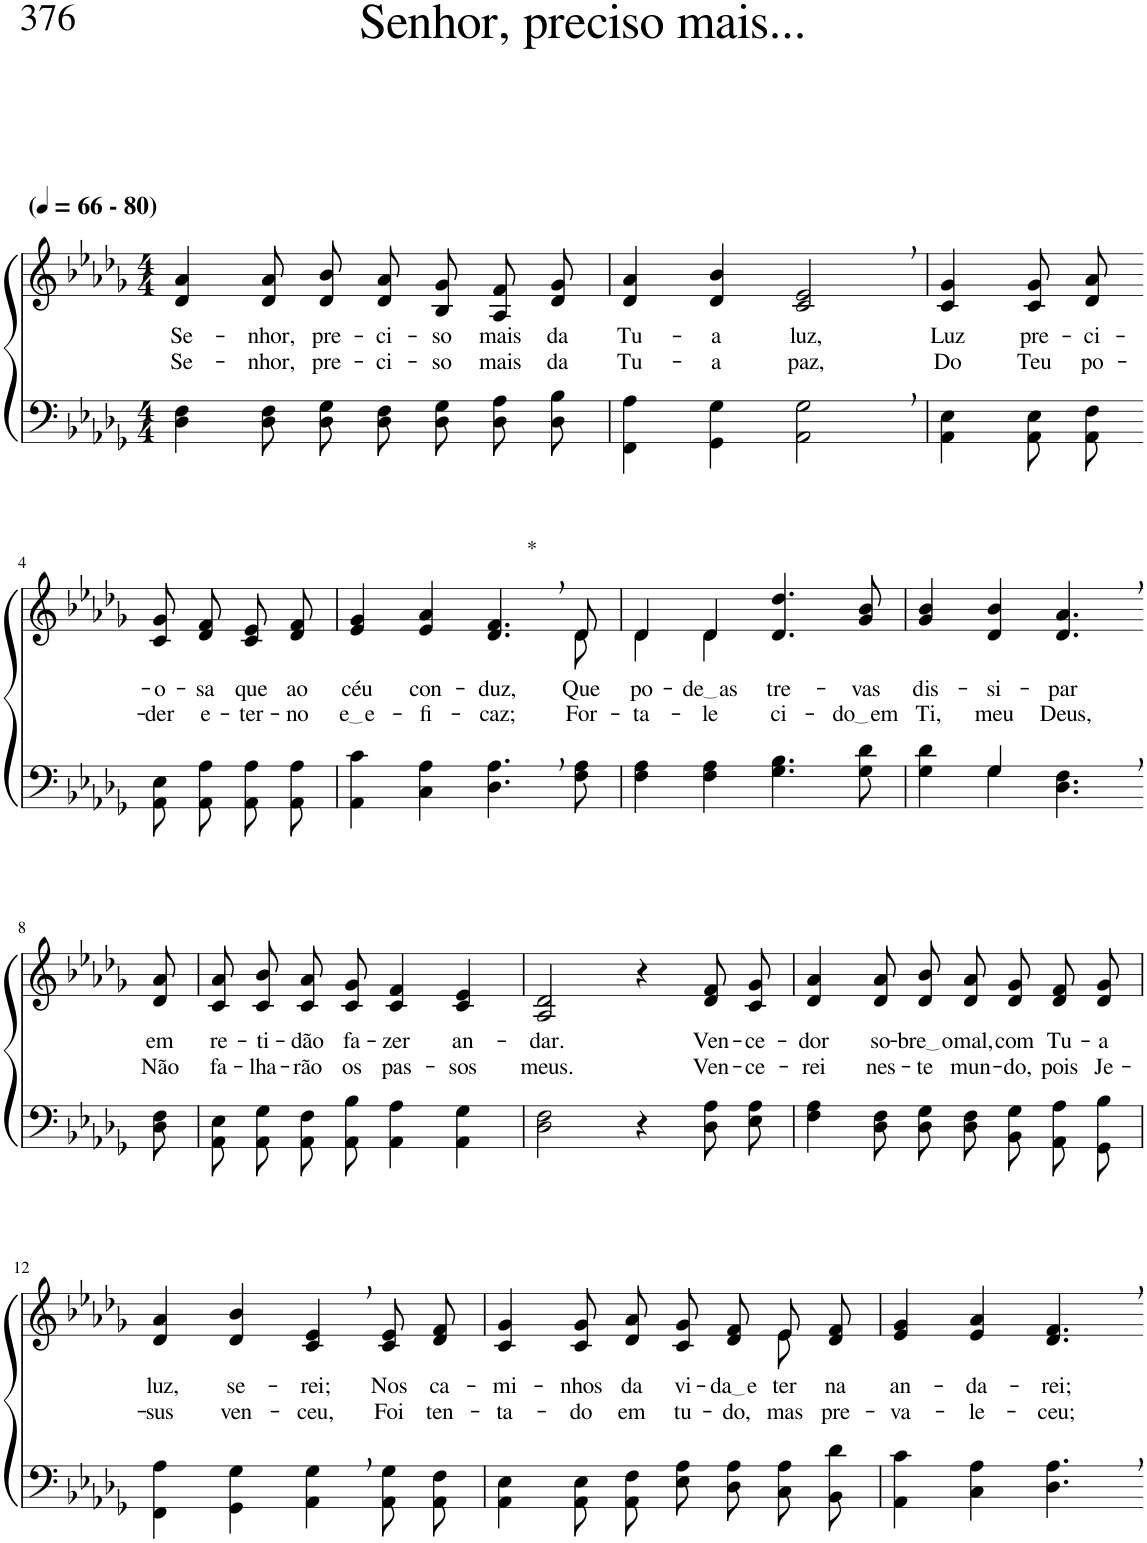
**kern	**kern	**text	**text
*part2	*part1	*part1	*part1
*staff2	*staff1	*staff1	*staff1
*I"Parte III e IV	*I"Parte I e II	*	*
*clefF4	*clefG2	*	*
*Trd-1c-2	*Trd-1c-2	*	*
*k[b-e-a-d-g-]	*k[b-e-a-d-g-]	*	*
*M4/4	*M4/4	*	*
*MM66	*MM66	*	*
=1	=1	=1	=1
!	!LO:TX:a:B:t=(	!	!
!	!LO:TX:a:B:t=- 80)	!	!
!	!	!LO:LY:b	!LO:LY:b
4D-\ 4F\	4d-/ 4a-/	Se-	Se-
!	!	!LO:LY:b	!LO:LY:b
8D-\ 8F\L	8d-/ 8a-/L	-nhor,	-nhor,
!	!	!LO:LY:b	!LO:LY:b
8D-\ 8G-\J	8d-/ 8b-/J	pre-	pre-
!	!	!LO:LY:b	!LO:LY:b
8D-\ 8F\L	8d-/ 8a-/L	-ci-	-ci-
!	!	!LO:LY:b	!LO:LY:b
8D-\ 8G-\J	8B-/ 8g-/J	-so	-so
!	!	!LO:LY:b	!LO:LY:b
8D-\ 8A-\L	8A-/ 8f/L	mais	mais
!	!	!LO:LY:b	!LO:LY:b
8D-\ 8B-\J	8d-/ 8g-/J	da	da
=2	=2	=2	=2
!	!	!LO:LY:b	!LO:LY:b
4FF\ 4A-\	4d-/ 4a-/	Tu-	Tu-
!	!	!LO:LY:b	!LO:LY:b
4GG-\ 4G-\	4d-/ 4b-/	-a	-a
!	!	!LO:LY:b	!LO:LY:b
2AA-\, 2G-\,	2c/, 2e-/,	luz,	paz,
=3	=3	=3	=3
!	!	!LO:LY:b	!LO:LY:b
4AA-\ 4E-\	4c/ 4g-/	Luz	Do
!	!	!LO:LY:b	!LO:LY:b
8AA-/ 8E-/L	8c/ 8g-/L	pre-	Teu
!	!	!LO:LY:b	!LO:LY:b
8AA-/ 8F/J	8d-/ 8a-/J	-ci-	po-
!!LO:LB:g=z
=4-	=4-	=4-	=4-
!	!	!LO:LY:b	!LO:LY:b
8AA-\ 8E-\L	8c/ 8g-/L	-o-	-der
!	!	!LO:LY:b	!LO:LY:b
8AA-\ 8A-\J	8d-/ 8f/J	-sa	e-
!	!	!LO:LY:b	!LO:LY:b
8AA-\ 8A-\L	8c/ 8e-/L	que	-ter-
!	!	!LO:LY:b	!LO:LY:b
8AA-\ 8A-\J	8d-/ 8f/J	ao	-no
=5	=5	=5	=5
!	!	!LO:LY:b	!LO:LY:b
*	*^	*	*
4AA-\ 4c\	4e-/ 4g-/	2..ryy	céu	e e
!	!	!	!LO:LY:b	!LO:LY:b
4C\ 4A-\	4e-/ 4a-/	.	con-	-fi-
!	!LO:TX:a:t=*	!	!	!
!	!	!	!LO:LY:b	!LO:LY:b
4.D-\, 4.A-\,	4.d-/, 4.f/,	.	-duz,	-caz;
!	!	!	!LO:LY:b	!LO:LY:b
8F\ 8A-\	8d-/	8d-\	Que	For-
=6	=6	=6	=6	=6
!	!	!	!LO:LY:b	!LO:LY:b
4F\ 4A-\	4d-/	4d-\	po-	-ta-
!	!	!	!LO:LY:b	!LO:LY:b
4F\ 4A-\	4d-/	4d-\	de as	-le-
!	!	!	!LO:LY:b	!LO:LY:b
4.G-\ 4.B-\	4.d-/ 4.dd-/	2ryy	tre-	-ci-
!	!	!	!LO:LY:b	!LO:LY:b
8G-\ 8d-\	8g-/ 8b-/	.	-vas	do em
*	*v	*v	*	*
=7	=7	=7	=7
*^	*	*	*
!	!	!	!LO:LY:b	!LO:LY:b
4ryy	4G-\ 4d-\	4g-/ 4b-/	dis-	Ti,
!	!	!	!LO:LY:b	!LO:LY:b
4G-/	4G-\	4d-/ 4b-/	-si-	meu
!	!	!	!LO:LY:b	!LO:LY:b
4.ryy	4.D-\ 4.F\	4.d-/, 4.a-/,	-par	Deus,
!!LO:LB:g=z
=8-	=8-	=8-	=8-	=8-
!	!	!	!LO:LY:b	!LO:LY:b
*v	*v	*	*	*
8D-\ 8F\	8d-/ 8a-/	em	Não
=9	=9	=9	=9
!	!	!LO:LY:b	!LO:LY:b
8AA-\ 8E-\L	8c/ 8a-/L	re-	fa-
!	!	!LO:LY:b	!LO:LY:b
8AA-\ 8G-\J	8c/ 8b-/J	-ti-	-lha-
!	!	!LO:LY:b	!LO:LY:b
8AA-\ 8F\L	8c/ 8a-/L	-dão	-rão
!	!	!LO:LY:b	!LO:LY:b
8AA-\ 8B-\J	8c/ 8g-/J	fa-	os
!	!	!LO:LY:b	!LO:LY:b
4AA-\ 4A-\	4c/ 4f/	-zer	pas-
!	!	!LO:LY:b	!LO:LY:b
4AA-\ 4G-\	4c/ 4e-/	an-	-sos
=10	=10	=10	=10
!	!	!LO:LY:b	!LO:LY:b
2D-\ 2F\	2A-/ 2d-/	-dar.	meus.
4r	4r	.	.
!	!	!LO:LY:b	!LO:LY:b
8D-\ 8A-\L	8d-/ 8f/L	Ven-	Ven-
!	!	!LO:LY:b	!LO:LY:b
8E-\ 8A-\J	8c/ 8g-/J	-ce-	-ce-
=11	=11	=11	=11
!	!	!LO:LY:b	!LO:LY:b
4F\ 4A-\	4d-/ 4a-/	-dor	-rei
!	!	!LO:LY:b	!LO:LY:b
8D-\ 8F\L	8d-/ 8a-/L	so-	nes-
!	!	!LO:LY:b	!LO:LY:b
8D-\ 8G-\J	8d-/ 8b-/J	bre o	-te
!	!	!LO:LY:b	!LO:LY:b
8D-\ 8F\L	8d-/ 8a-/L	mal,	mun-
!	!	!LO:LY:b	!LO:LY:b
8BB-\ 8G-\J	8d-/ 8g-/J	com	-do,
!	!	!LO:LY:b	!LO:LY:b
8AA-\ 8A-\L	8d-/ 8f/L	Tu-	pois
!	!	!LO:LY:b	!LO:LY:b
8GG-\ 8B-\J	8d-/ 8g-/J	-a	Je-
!!LO:LB:g=z
=12	=12	=12	=12
!	!	!LO:LY:b	!LO:LY:b
4FF\ 4A-\	4d-/ 4a-/	luz,	-sus
!	!	!LO:LY:b	!LO:LY:b
4GG-\ 4G-\	4d-/ 4b-/	se-	ven-
!	!	!LO:LY:b	!LO:LY:b
4AA-\, 4G-\,	4c/, 4e-/,	-rei;	-ceu,
!	!	!LO:LY:b	!LO:LY:b
8AA-/ 8G-/L	8c/ 8e-/L	Nos	Foi
!	!	!LO:LY:b	!LO:LY:b
8AA-/ 8F/J	8d-/ 8f/J	ca-	ten-
=13	=13	=13	=13
!	!	!LO:LY:b	!LO:LY:b
*	*^	*	*
4AA-\ 4E-\	4c/ 4g-/	2.ryy	-mi-	-ta-
!	!	!	!LO:LY:b	!LO:LY:b
8AA-/ 8E-/L	8c/ 8g-/L	.	-nhos	-do
!	!	!	!LO:LY:b	!LO:LY:b
8AA-/ 8F/J	8d-/ 8a-/J	.	da	em
!	!	!	!LO:LY:b	!LO:LY:b
8E-\ 8A-\L	8c/ 8g-/L	.	vi-	tu-
!	!	!	!LO:LY:b	!LO:LY:b
8D-\ 8A-\J	8d-/ 8f/J	.	da e	-do,
!	!	!	!LO:LY:b	!LO:LY:b
8C\ 8A-\L	8e-/L	8e-\	-ter-	mas
!	!	!	!LO:LY:b	!LO:LY:b
8BB-\ 8d-\J	8d-/ 8f/J	8ryy	-na	pre-
=14	=14	=14	=14	=14
!	!	!	!LO:LY:b	!LO:LY:b
*	*v	*v	*	*
4AA-\ 4c\	4e-/ 4g-/	an-	-va-
!	!	!LO:LY:b	!LO:LY:b
4C\ 4A-\	4e-/ 4a-/	-da-	-le-
!	!	!LO:LY:b	!LO:LY:b
4.D-\, 4.A-\,	4.d-/, 4.f/,	-rei;	-ceu;
=-	=-	=-	=-
*-	*-	*-	*-
